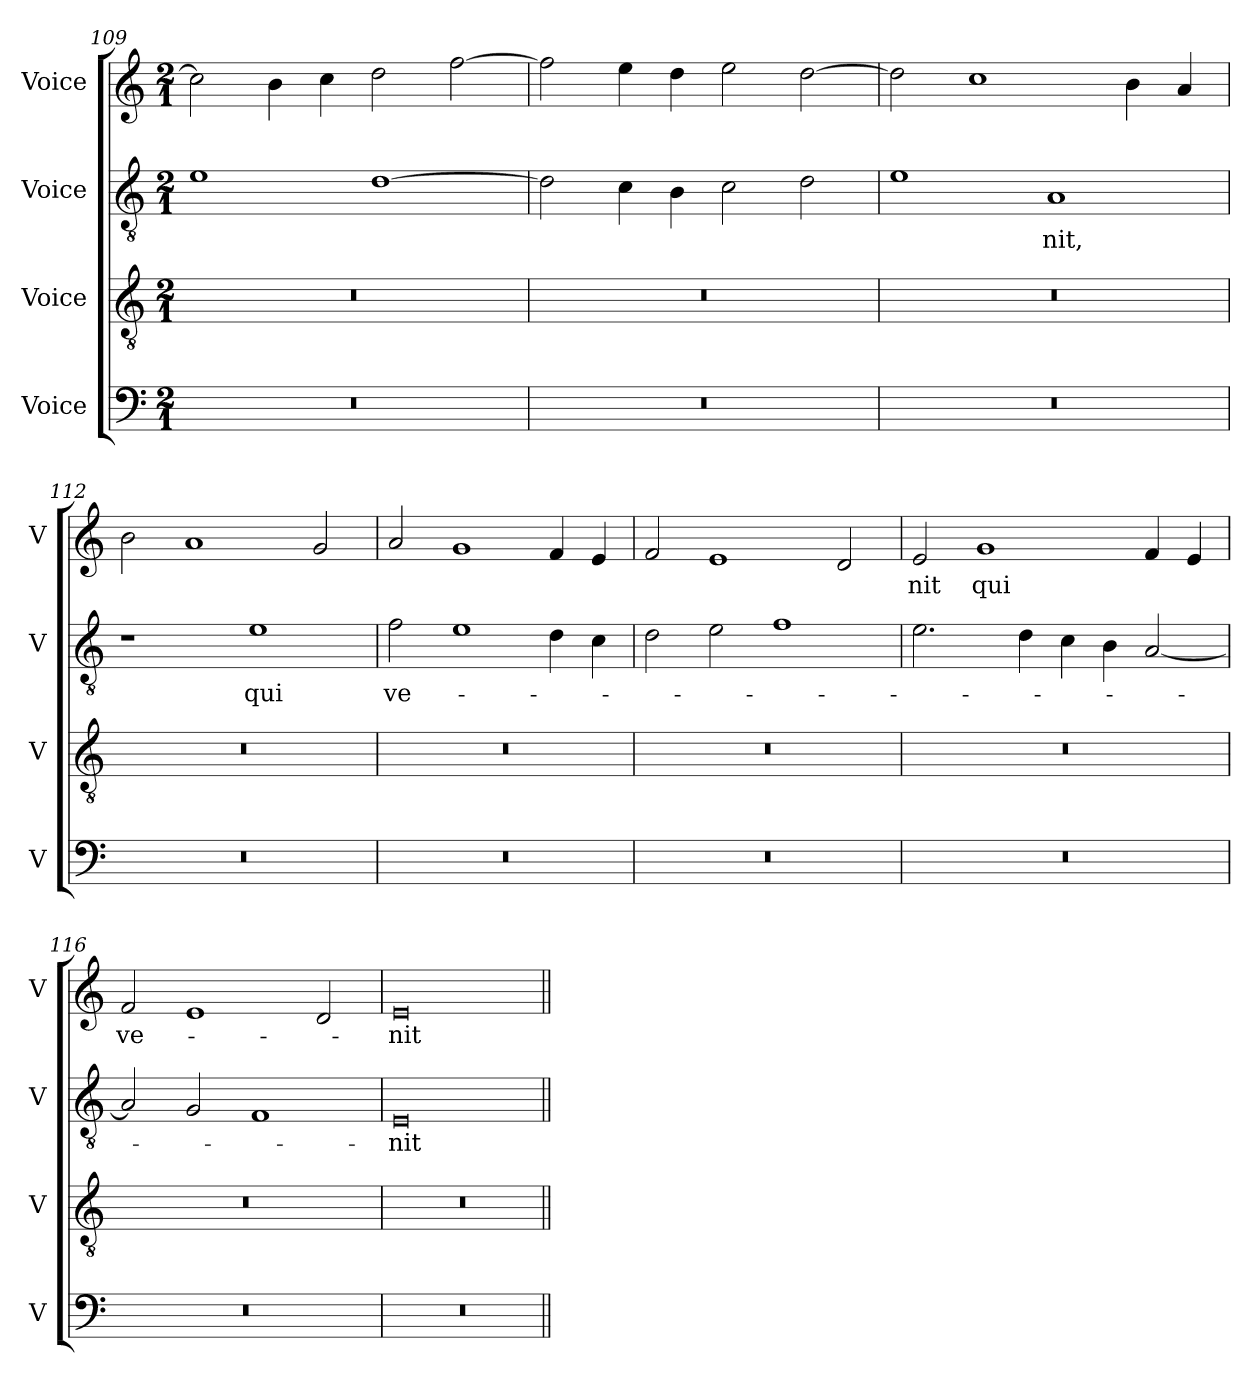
**kern	**kern	**kern	**text	**kern	**text
*part4	*part3	*part2	*part2	*part1	*part1
*staff4	*staff3	*staff2	*staff2	*staff1	*staff1
*I"Voice	*I"Voice	*I"Voice	*	*I"Voice	*
*I'V	*I'V	*I'V	*	*I'V	*
*clefF4	*clefGv2	*clefGv2	*	*clefG2	*
*k[]	*k[]	*k[]	*	*k[]	*
*M2/1	*M2/1	*M2/1	*	*M2/1	*
=109	=109	=109	=109	=109	=109
0r	0r	1e	.	2cc\]	.
.	.	.	.	4b\	.
.	.	.	.	4cc\	.
.	.	[1d	.	2dd\	.
.	.	.	.	[2ff\	.
=110	=110	=110	=110	=110	=110
0r	0r	2d\]	.	2ff\]	.
.	.	4c\	.	4ee\	.
.	.	4B\	.	4dd\	.
.	.	2c\	.	2ee\	.
.	.	2d\	.	[2dd\	.
=111	=111	=111	=111	=111	=111
0r	0r	1e	.	2dd\]	.
.	.	.	.	1cc	.
!	!	!	!LO:LY:b	!	!
.	.	1A	-nit,	.	.
.	.	.	.	4b\	.
.	.	.	.	4a/	.
!!LO:LB:g=z
=112	=112	=112	=112	=112	=112
0r	0r	1r	.	2b\	.
.	.	.	.	1a	.
!	!	!	!LO:LY:b	!	!
.	.	1e	qui	.	.
.	.	.	.	2g/	.
=113	=113	=113	=113	=113	=113
!	!	!	!LO:LY:b	!	!
0r	0r	2f\	ve-	2a/	.
.	.	1e	.	1g	.
.	.	4d\	.	4f/	.
.	.	4c\	.	4e/	.
=114	=114	=114	=114	=114	=114
0r	0r	2d\	.	2f/	.
.	.	2e\	.	1e	.
.	.	1f	.	.	.
.	.	.	.	2d/	.
=115	=115	=115	=115	=115	=115
!	!	!	!	!	!LO:LY:b
0r	0r	2.e\	.	2e/	-nit
!	!	!	!	!	!LO:LY:b
.	.	.	.	1g	qui
.	.	4d\	.	.	.
.	.	4c\	.	.	.
.	.	4B\	.	.	.
.	.	[2A/	.	4f/	.
.	.	.	.	4e/	.
!!LO:LB:g=z
=116	=116	=116	=116	=116	=116
!	!	!	!	!	!LO:LY:b
0r	0r	2A/]	.	2f/	ve-
.	.	2G/	.	1e	.
.	.	1F	.	.	.
.	.	.	.	2d/	.
=117	=117	=117	=117	=117	=117
!	!	!	!LO:LY:b	!	!LO:LY:b
0r	0r	0E	-nit	0e	-nit
=||	=||	=||	=||	=||	=||
*-	*-	*-	*-	*-	*-
